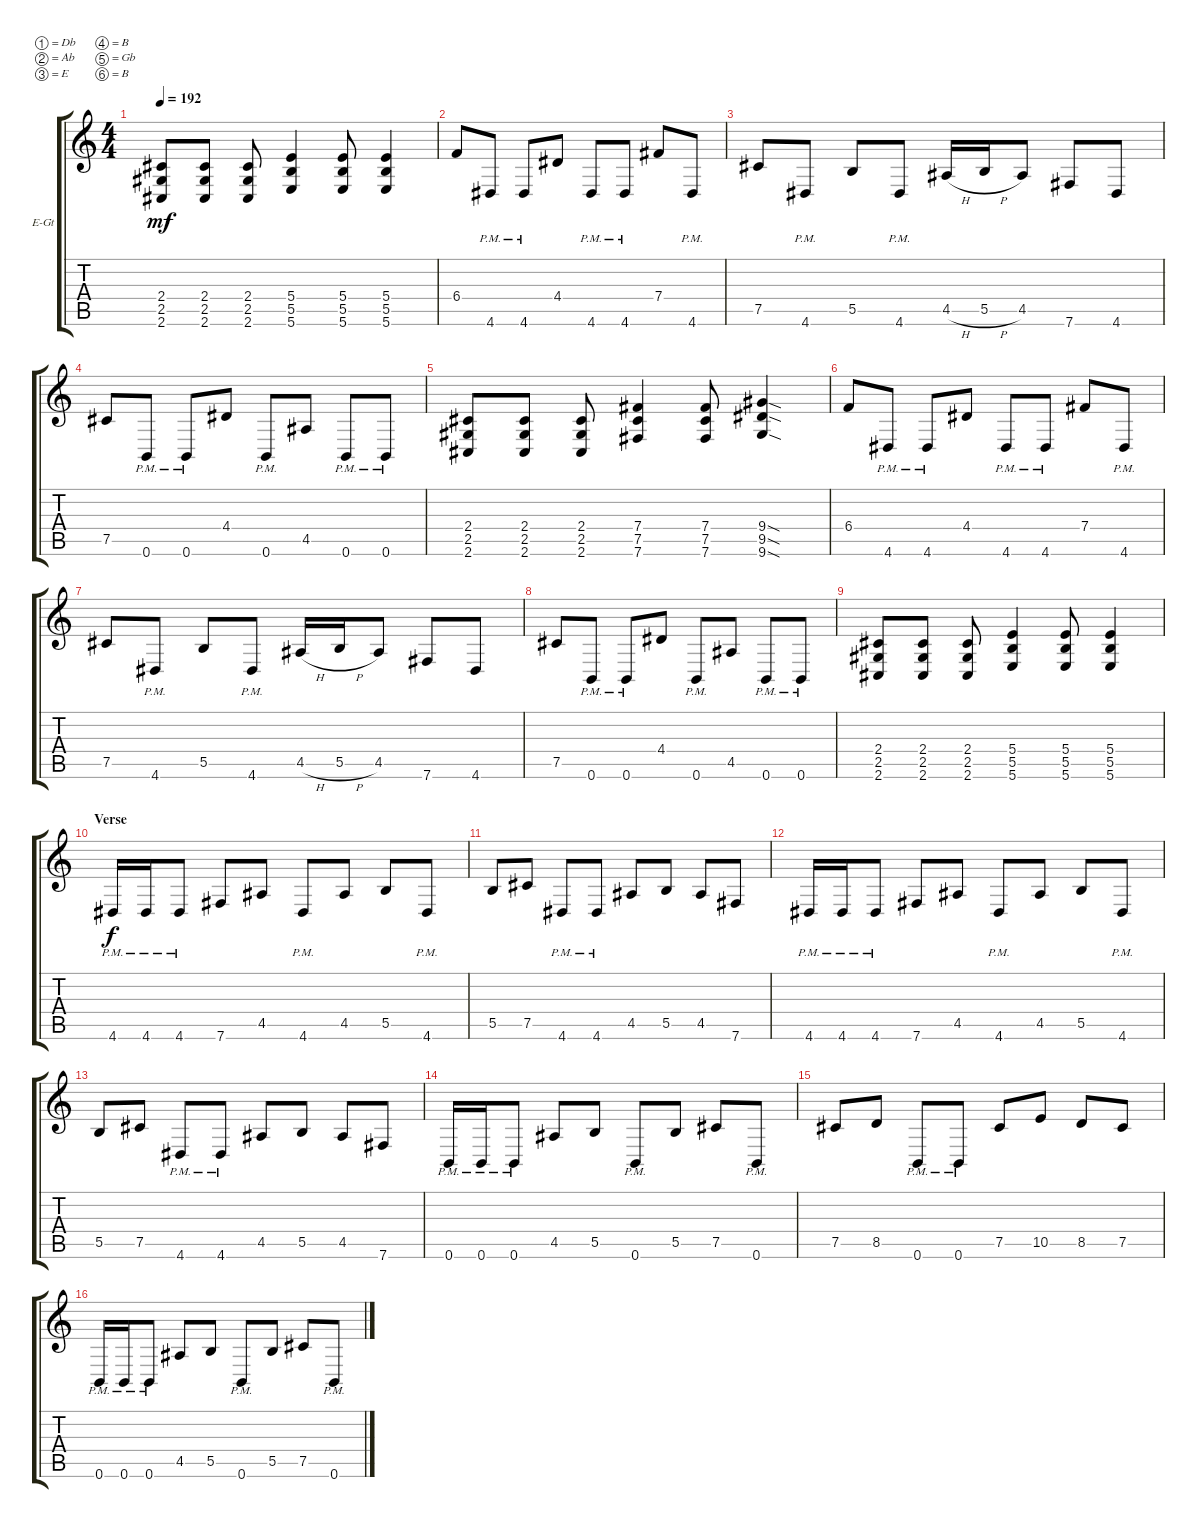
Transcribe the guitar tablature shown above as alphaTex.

\bracketExtendMode groupsimilarinstruments
\firstSystemTrackNameOrientation horizontal
\otherSystemsTrackNameOrientation horizontal
\track ("Gary Smith " "E-Gt") {instrument distortionguitar}
\staff {score tabs}
\tuning (Db4 Ab3 E3 B2 Gb2 B1)
\ts (4 4)
\tempo 192
\clef g2
\ks aminor
(2.6 2.5 2.4).8{dy mf} (2.4 2.5 2.6).8 (2.6 2.5 2.4).8 (5.6 5.5 5.4).4 (5.4 5.5 5.6).8 (5.6 5.5 5.4).4 |
6.4.8 4.6{pm}.8 4.6{pm}.8 4.4.8 4.6{pm}.8 4.6{pm}.8 7.4.8 4.6{pm}.8 |
7.5.8 4.6{pm}.8 5.5.8 4.6{pm}.8 4.5{h}.16 5.5{h}.16 4.5.8 7.6.8 4.6.8 |
7.5.8 0.6{pm}.8 0.6{pm}.8 4.4.8 0.6{pm}.8 4.5.8 0.6{pm}.8 0.6{pm}.8 |
(2.6 2.5 2.4).8 (2.4 2.5 2.6).8 (2.6 2.5 2.4).8 (7.6 7.5 7.4).4 (7.4 7.5 7.6).8 (9.6{sod} 9.5{sod} 9.4{sod}).4 |
6.4.8 4.6{pm}.8 4.6{pm}.8 4.4.8 4.6{pm}.8 4.6{pm}.8 7.4.8 4.6{pm}.8 |
7.5.8 4.6{pm}.8 5.5.8 4.6{pm}.8 4.5{h}.16 5.5{h}.16 4.5.8 7.6.8 4.6.8 |
7.5.8 0.6{pm}.8 0.6{pm}.8 4.4.8 0.6{pm}.8 4.5.8 0.6{pm}.8 0.6{pm}.8 |
(2.6 2.5 2.4).8 (2.4 2.5 2.6).8 (2.6 2.5 2.4).8 (5.6 5.5 5.4).4 (5.4 5.5 5.6).8 (5.6 5.5 5.4).4 |
\section ("" "Verse")
4.6{pm}.16{dy f} 4.6{pm}.16 4.6{pm}.8 7.6.8 4.5.8 4.6{pm}.8 4.5.8 5.5.8 4.6{pm}.8 |
5.5.8 7.5.8 4.6{pm}.8 4.6{pm}.8 4.5.8 5.5.8 4.5.8 7.6.8 |
4.6{pm}.16 4.6{pm}.16 4.6{pm}.8 7.6.8 4.5.8 4.6{pm}.8 4.5.8 5.5.8 4.6{pm}.8 |
5.5.8 7.5.8 4.6{pm}.8 4.6{pm}.8 4.5.8 5.5.8 4.5.8 7.6.8 |
0.6{pm}.16 0.6{pm}.16 0.6{pm}.8 4.5.8 5.5.8 0.6{pm}.8 5.5.8 7.5.8 0.6{pm}.8 |
7.5.8 8.5.8 0.6{pm}.8 0.6{pm}.8 7.5.8 10.5.8 8.5.8 7.5.8 |
0.6{pm}.16 0.6{pm}.16 0.6{pm}.8 4.5.8 5.5.8 0.6{pm}.8 5.5.8 7.5.8 0.6{pm}.8
